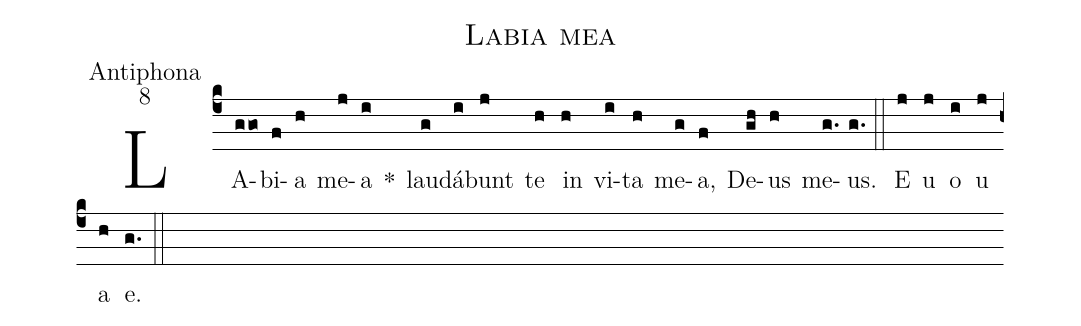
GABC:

name:Labia mea;
office-part:Antiphona;
mode:8;
%%
(c4)LA(ggo)bi(f)a(h) me(j)a(i) *() lau(g)dá(i)bunt(j) te(h) in(h) vi(i)ta(h) me(g)a,(f) De(gh)us(h) me(g.)us.(g.) (::)E(j) u(j) o(i) u(j) a(h) e.(g.) (::)
